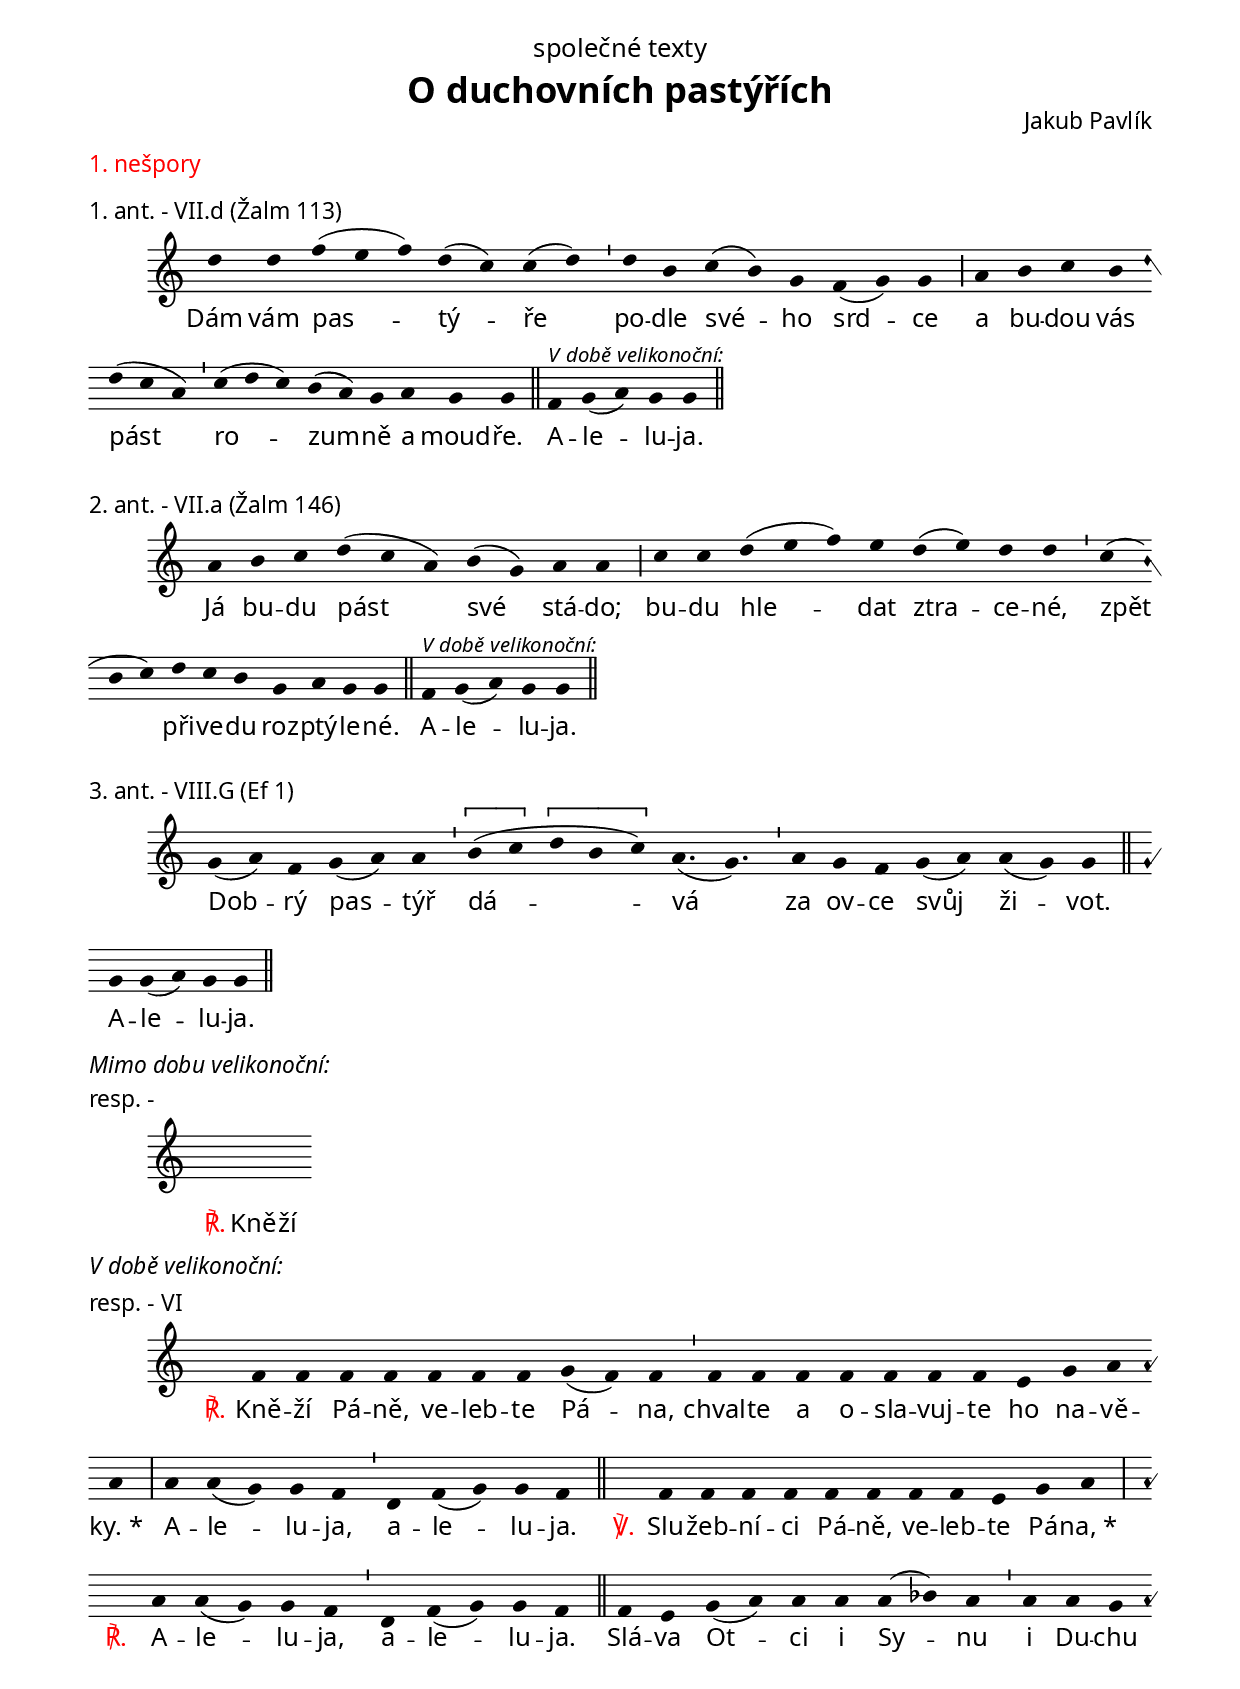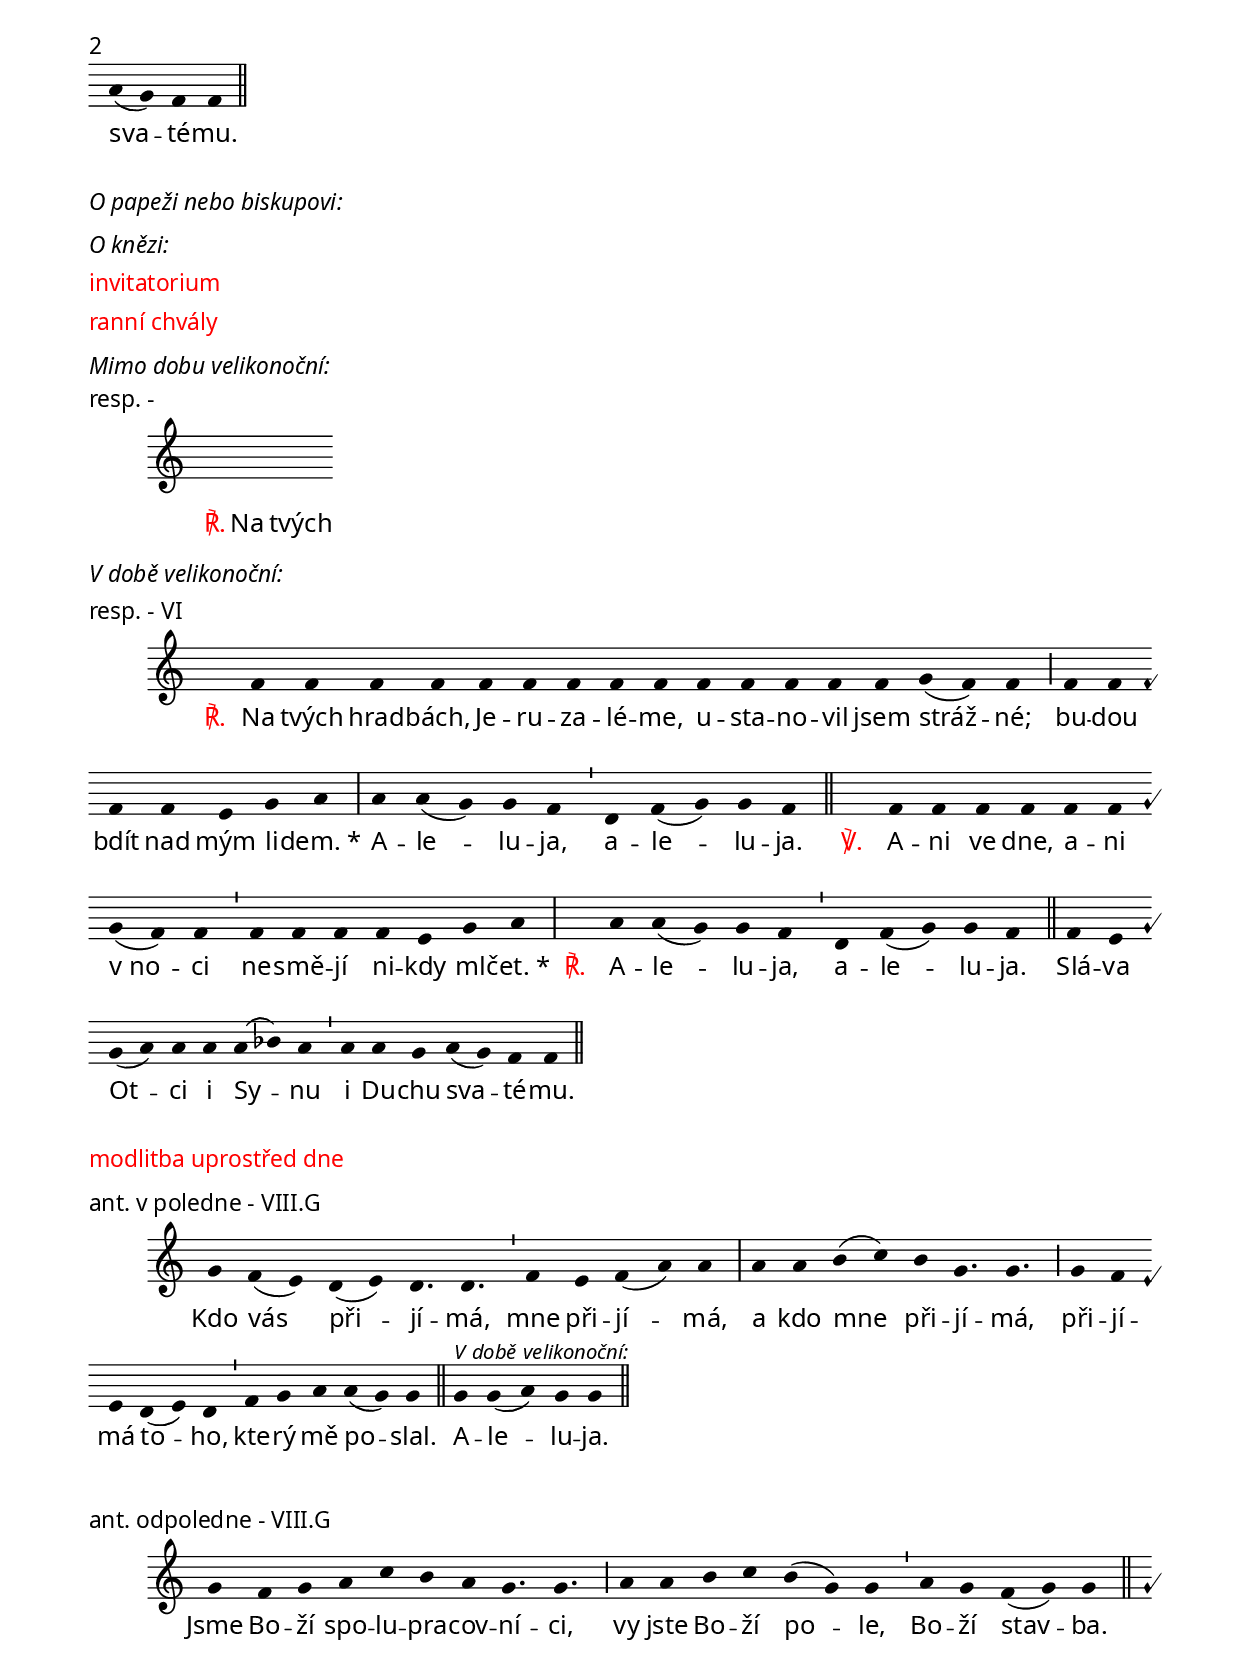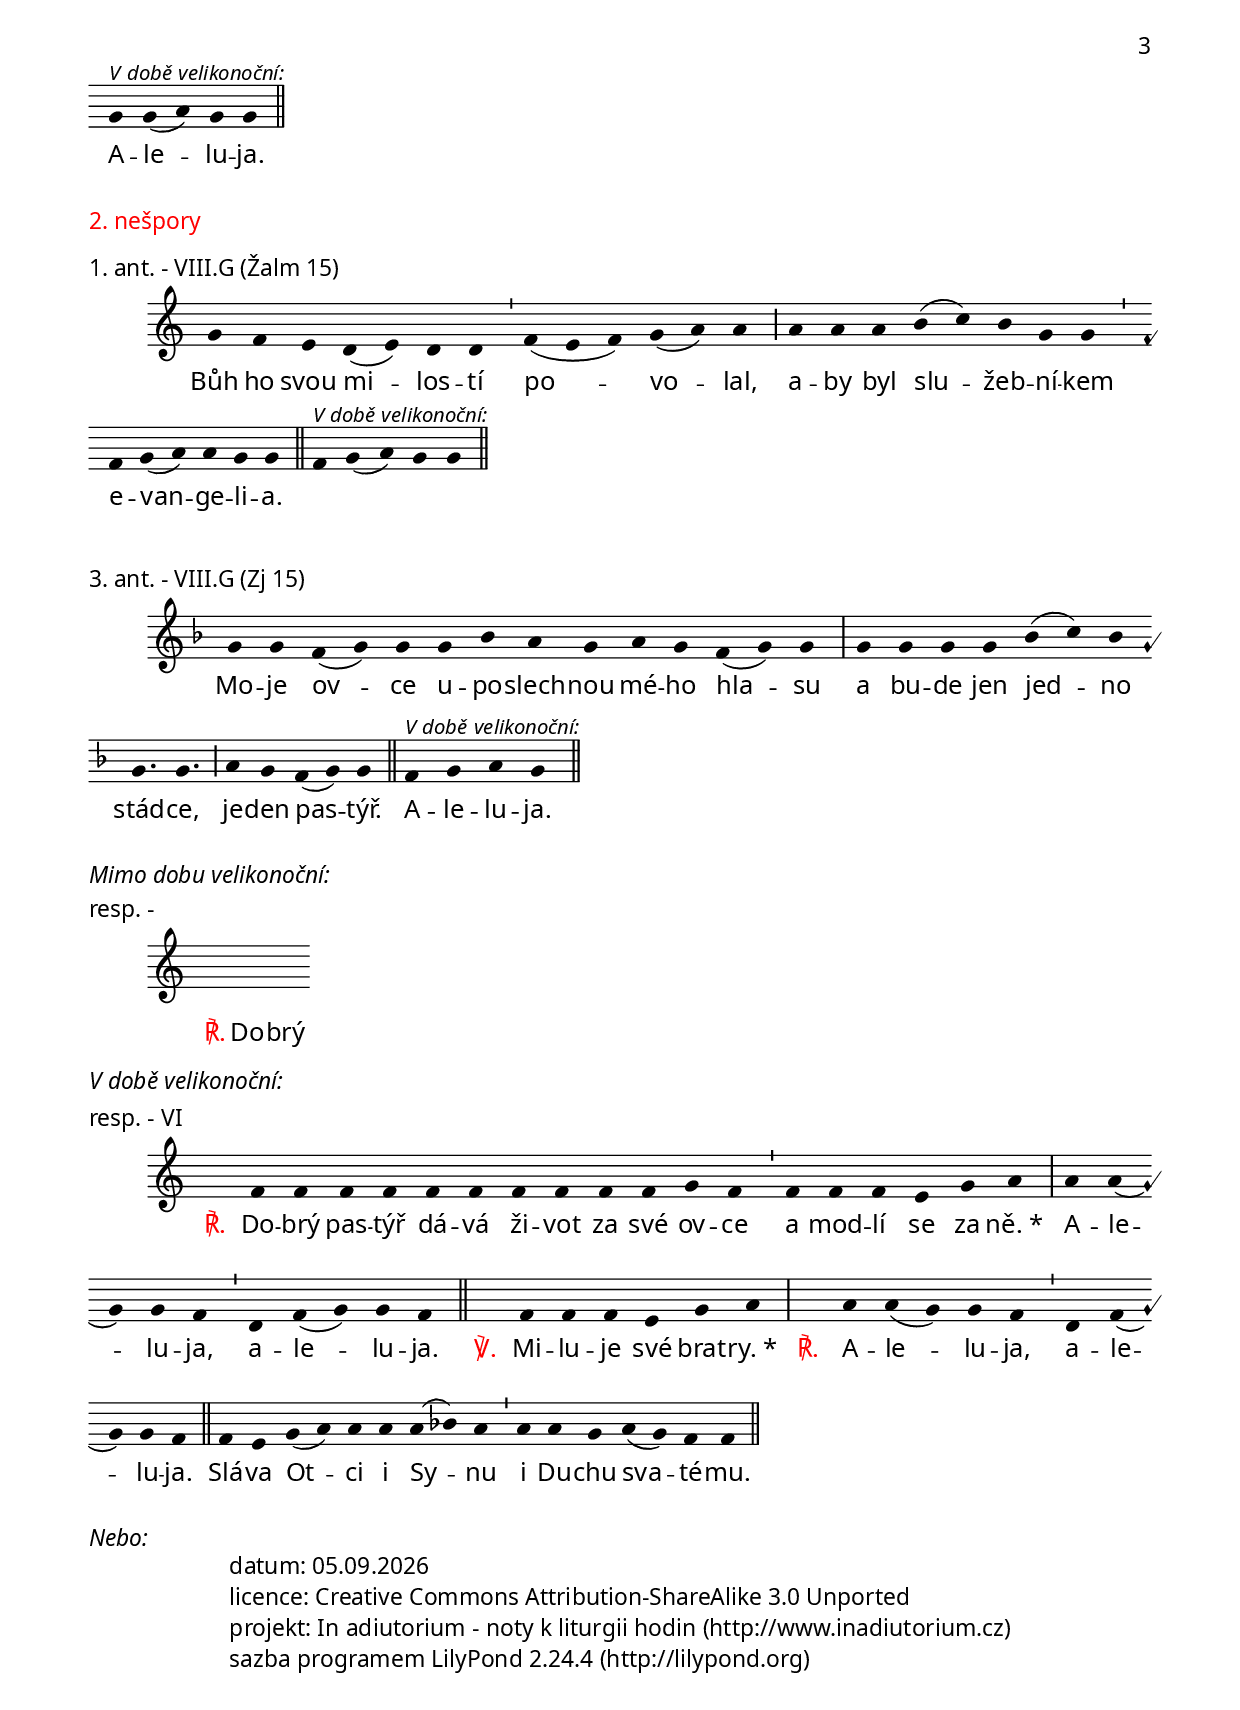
\version "2.15.39"

\include "../spolecne.ly"
\include "../dilyresponsorii.ly"

\header {
  title = \markup\titleCommune "O duchovních pastýřích"
  composer = "Jakub Pavlík"
}

\markup {\nadpisHodinka {"1. nešpory"}}

\score {
  \relative c'' {
    \choralniRezim
    d4 d f( e f) d( c) c( d) \barMin d b c( b) g f( g) g \barMaior
    a b c b d( c a) \barMin c( d c) b( a) g a g g \barFinalis
    
    f^\markup\rubrVelikAleluja g( a) g g \barFinalis
  }
  \addlyrics {
    Dám vám pas -- tý -- ře po -- dle své -- ho srd -- ce
    a bu -- dou vás pást ro -- zum -- ně a moud -- ře.
    
    A -- le -- lu -- ja.
  }
  \header {
    quid = "1. ant."
    modus = "VII"
    differentia = "d" 
    psalmus = "Žalm 113"
    id = ""
    piece = \markup {\sestavTitulek}
  }
}

\score {
  \relative c'' {
    \choralniRezim
    a4 b c d( c a) b( g) a a \barMaior
    c c d( e f) e d( e) d d \barMin
    c( b c) d c b g a g g \barFinalis
    
    f^\markup\rubrVelikAleluja g( a) g g \barFinalis
  }
  \addlyrics {
    Já bu -- du pást své stá -- do;
    bu -- du hle -- dat ztra -- ce -- né,
    zpět při -- ve -- du roz -- ptý -- le -- né.
    
    A -- le -- lu -- ja.
  }
  \header {
    quid = "2. ant."
    modus = "VII"
    differentia = "a" 
    psalmus = "Žalm 146"
    id = ""
    piece = \markup {\sestavTitulek}
  }
}

\score {
  \relative c'' {
    \choralniRezim
    g( a) f g( a) a \barMin
    \[ b( c \] \[ d b c) \] a4.( g) \barMin 
    a4 g f g( a) a( g) g \barFinalis
    g g( a) g g \barFinalis
  }
  \addlyrics {
    Dob -- rý pas -- týř
    dá -- vá za ov -- ce svůj ži -- vot.
    
    A -- le -- lu -- ja.
  }
  \header {
    quid = "3. ant."
    modus = "VIII"
    differentia = "G" 
    psalmus = "Ef 1"
    id = ""
    fons = "4. ne velik. cyk. B, 1. nešp., k Magnif., 2. část"
    piece = \markup {\sestavTitulek}
  }
}

\markup\italic{Mimo dobu velikonoční:}

\score {
  \relative c' {
    \choralniRezim
    
    % R
    \neviditelna a
    
    % V
    \neviditelna a
    
    % R
    \neviditelna a
    
    % Slava
  }
  \addlyrics {
    \Response Kně -- ží Pá -- ně, ve -- leb -- te Pá -- na,_*
    chval -- te a o -- sla -- vuj -- te ho na -- vě -- ky.
    \Verse Slu -- žeb -- ní -- ci Pá -- ně, ve -- leb -- te Pá -- na,_*
    \Response chval -- te a o -- sla -- vuj -- te ho na -- vě -- ky.
    \textRespDoxologie
  }
  \header {
    quid = "resp."
    modus = ""
    id = ""
    piece = \markup {\sestavTitulekResp}
  }
}

\markup\italic{V době velikonoční:}

\score {
  \relative c' {
    \choralniRezim
    
    % R
    \neviditelna f
    f4 f f f f f f g( f) f \barMin
    f f f f f f f e g a a \barMax
    \respVIalelujaResponsum \barFinalis
    % V
    \neviditelna f
    f4 f f f f f f f e g a \barMax
    % R
    \neviditelna a
    \respVIalelujaResponsum \barFinalis
    % Slava
    \respVIalelujaDoxologie \barFinalis
  }
  \addlyrics {
    \Response Kně -- ží Pá -- ně, ve -- leb -- te Pá -- na,
    chval -- te a o -- sla -- vuj -- te ho na -- vě -- ky._* \textRespAleluja
    \Verse Slu -- žeb -- ní -- ci Pá -- ně, ve -- leb -- te Pá -- na,_*
    \Response \textRespAleluja
    \textRespDoxologie
  }
  \header {
    quid = "resp."
    modus = "VI"
    id = ""
    piece = \markup {\sestavTitulekResp}
  }
} 

\markup\italic{O papeži nebo biskupovi:}

\score {
  \relative c' {
    \choralniRezim
    
  }
  \addlyrics {
    Ty jsi kněz nej -- vyš -- ší -- ho,
    zr -- cad -- lo ctnos -- ti,
    do -- brý pas -- týř své -- ho li -- du:
    v_to -- bě má Bůh za -- lí -- be -- ní.
    
    A -- le -- lu -- ja.
  }
  \header {
    quid = "ant. k Magnificat"
    modus = ""
    differentia = "" 
    psalmus = ""
    id = ""
    piece = \markup {\sestavTitulekBezZalmu}
  }
}

\markup\italic{O knězi:}

\score {
  \relative c' {
    \choralniRezim
    
  }
  \addlyrics {
    Pro všech -- ny jsem se stal vším,
    a -- bych stůj co stůj za -- chrá -- nil a -- spoň něk -- te -- ré.
    
    A -- le -- lu -- ja.
  }
  \header {
    quid = "ant. k Benedictus"
    modus = ""
    differentia = "" 
    psalmus = ""
    id = ""
    piece = \markup {\sestavTitulekBezZalmu}
  }
}

\markup {\nadpisHodinka {"invitatorium"}}

\score {
  \relative c' {
    \choralniRezim
    
  }
  \addlyrics {
    Pojď -- me, klaň -- me se Kris -- tu,
    na -- še -- mu Pá -- nu;
    on je nej -- vyš -- ší Pas -- týř círk -- ve.
    
    A -- le -- lu -- ja.
  }
  \header {
    quid = "ant."
    modus = ""
    differentia = "" 
    psalmus = ""
    id = ""
    piece = \markup {\sestavTitulekBezZalmu}
  }
}

\markup {\nadpisHodinka {"ranní chvály"}}

\score {
  \relative c' {
    \choralniRezim
    
  }
  \addlyrics {
    Vy jste svět -- lo svě -- ta.
    Ne -- mů -- že se skrýt
    měs -- to po -- lo -- že -- né na ho --- ře.
  }
  \header {
    quid = "1. ant."
    modus = ""
    differentia = "" 
    psalmus = "Žalm 63"
    id = ""
    piece = \markup {\sestavTitulek}
  }
}

\score {
  \relative c' {
    \choralniRezim
    
  }
  \addlyrics {
    Tak ať va -- še svět -- lo sví -- tí li -- dem,
    a -- by vi -- dě -- li va -- še dob -- ré skut -- ky
    a ve -- le -- bi -- li va -- še -- ho Ot -- ce v_ne -- be -- sích.
    
    A -- le -- lu -- ja.
  }
  \header {
    quid = "2. ant."
    modus = ""
    differentia = "" 
    psalmus = "Dan 3-III"
    id = ""
    piece = \markup {\sestavTitulek}
  }
}

\score {
  \relative c' {
    \choralniRezim
    
  }
  \addlyrics {
    Bo -- ží slo -- vo je pl -- né ži -- vo -- ta a sí -- ly,
    os -- třej -- ší než kaž -- dý dvoj -- seč -- ný meč.
    
    A -- le -- lu -- ja.
  }
  \header {
    quid = "3. ant."
    modus = ""
    differentia = "" 
    psalmus = "Žalm 149"
    id = ""
    piece = \markup {\sestavTitulek}
  }
}

\markup\italic{Mimo dobu velikonoční:}

\score {
  \relative c' {
    \choralniRezim
    
    % R
    \neviditelna a
    
    % V
    \neviditelna a
    
    % R
    \neviditelna a
    
    % Slava
  }
  \addlyrics {
    \Response Na tvých hrad -- bách, Je -- ru -- za -- lé -- me,
    u -- sta -- no -- vil jsem stráž -- né;_*
    bu -- dou bdít nad mým li -- dem.
    \Verse A -- ni ve dne, a -- ni v_no -- ci
    ne -- smě -- jí ni -- kdy ml -- čet;_*
    \Response bu -- dou bdít nad mým li -- dem.
    \textRespDoxologie
  }
  \header {
    quid = "resp."
    modus = ""
    id = ""
    piece = \markup {\sestavTitulekResp}
  }
}

\markup\italic{V době velikonoční:}

\score {
  \relative c' {
    \choralniRezim
    
    % R
    \neviditelna f
    f4 f f f f f f f f f f f f f g( f) f \barMaior
    f f f f e g a \barMax
    \respVIalelujaResponsum \barFinalis
    % V
    \neviditelna f
    f4 f f f f f g( f) f \barMin f f f f e g a \barMax
    % R
    \neviditelna a
    \respVIalelujaResponsum \barFinalis
    % Slava
    \respVIalelujaDoxologie \barFinalis
  }
  \addlyrics {
    \Response Na tvých hrad -- bách, Je -- ru -- za -- lé -- me,
    u -- sta -- no -- vil jsem stráž -- né;
    bu -- dou bdít nad mým li -- dem._* \textRespAleluja
    \Verse A -- ni ve dne, a -- ni v_no -- ci
    ne -- smě -- jí ni -- kdy ml -- čet._*
    \Response \textRespAleluja
    \textRespDoxologie
  }
  \header {
    quid = "resp."
    modus = "VI"
    id = ""
    piece = \markup {\sestavTitulekResp}
  }
} 

\score {
  \relative c' {
    \choralniRezim
    
  }
  \addlyrics {
    Ne -- bu -- de -- te to vy,
    kdo bu -- de -- te mlu -- vit,
    a -- le bu -- de skr -- ze vás pro -- mlou -- vat
    Duch va -- še -- ho Ot -- ce.
  }
  \header {
    quid = "ant. k Benedictus"
    modus = ""
    differentia = "" 
    psalmus = ""
    id = ""
    piece = \markup {\sestavTitulekBezZalmu}
  }
}

\markup {\nadpisHodinka {"modlitba uprostřed dne"}}

\score {
  \relative c' {
    \choralniRezim
    
  }
  \addlyrics {
    Ot -- če, ja -- ko jsi mne po -- slal do svě -- ta,
    tak i já jsem je po -- slal do svě -- ta.
  }
  \header {
    quid = "ant. dopoledne"
    modus = ""
    differentia = "" 
    psalmus = ""
    id = ""
    piece = \markup {\sestavTitulekBezZalmu}
  }
}

\score {
  \relative c'' {
    \choralniRezim
    g f( e) d( e) d4. d \barMin f4 e f( a) a \barMax
    a a b( c) b g4. g \barMaior
    g4 f e d( e) d \barMin f g a a( g) g \barFinalis
    
    g^\markup\rubrVelikAleluja g( a) g g \barFinalis
  }
  \addlyrics {
    Kdo vás při -- jí -- má, mne při -- jí -- má,
    a kdo mne při -- jí -- má, 
    při -- jí -- má to -- ho, kte -- rý mě po -- slal.
    
    A -- le -- lu -- ja.
  }
  \header {
    quid = "ant. v poledne"
    modus = "VIII"
    differentia = "G" 
    psalmus = ""
    id = ""
    fons = "Cyril a Metoděj, v poledne; doplněno aleluja"
    piece = \markup {\sestavTitulekBezZalmu}
  }
}

\score {
  \relative c'' {
    \choralniRezim
    g4 f g a c b a g4. g \barMaior
    a4 a b c b( g) g \barMin a g f( g) g \barFinalis
    
    g^\markup\rubrVelikAleluja g( a) g g \barFinalis
  }
  \addlyrics {
    Jsme Bo -- ží spo -- lu -- pra -- cov -- ní -- ci,
    vy jste Bo -- ží po -- le, Bo -- ží stav -- ba.
    
    A -- le -- lu -- ja.
  }
  \header {
    quid = "ant. odpoledne"
    modus = "VIII"
    differentia = "G" 
    psalmus = ""
    id = ""
    fons = "Cyril a Metoděj, v poledne; doplněno aleluja"
    piece = \markup {\sestavTitulekBezZalmu}
  }
}

\markup {\nadpisHodinka {"2. nešpory"}}

\score {
  \relative c'' {
    \choralniRezim
    g f e d( e) d d \barMin f( e f) g( a) a \barMaior
    a a a b( c) b g g \barMin f g( a) a g g \barFinalis
    
    f^\markup\rubrVelikAleluja g( a) g g \barFinalis
  }
  \addlyrics {
    Bůh ho svou mi -- los -- tí po -- vo -- lal,
    a -- by byl slu -- žeb -- ní -- kem e -- van -- ge -- li -- a.
  }
  \header {
    quid = "1. ant."
    modus = "VIII"
    differentia = "G" 
    psalmus = "Žalm 15"
    id = ""
    fons = "Cyril a Metoděj, dopoledne; úprava textu z pl. do sg. + doplněno aleluja"
    piece = \markup {\sestavTitulek}
  }
}

\score {
  \relative c' {
    \choralniRezim
    
  }
  \addlyrics {
    Věr -- ný a roz -- váž -- ný slu -- žeb -- ník,
    kte -- ré -- ho Pán u -- sta -- no -- vil
    nad svou če -- le -- dí.
  }
  \header {
    quid = "2. ant."
    modus = ""
    differentia = "" 
    psalmus = "Žalm 112"
    id = ""
    piece = \markup {\sestavTitulek}
  }
}

\score {
  \relative c'' {
    \key f \major
    \choralniRezim
    g4 g f( g) g g bes a g a g f( g) g \barMax
    g g g g bes( c) bes g4. g \barMaior
    a4 g f( g) g \barFinalis
    
    f^\markup\rubrVelikAleluja g a g \barFinalis
  }
  \addlyrics {
    Mo -- je ov -- ce u -- po -- slech -- nou mé -- ho hla -- su
    a bu -- de jen jed -- no stád -- ce, 
    je -- den pas -- týř.
    
    A -- le -- lu -- ja.
  }
  \header {
    quid = "3. ant."
    modus = "VIII"
    differentia = "G" 
    psalmus = "Zj 15"
    id = ""
    fons = "Cyril a Metoděj, 2. nešp., 3. ant.; doplněno aleluja"
    piece = \markup {\sestavTitulek}
  }
}

\markup\italic{Mimo dobu velikonoční:}

\score {
  \relative c' {
    \choralniRezim
    
    % R
    \neviditelna a
    
    % V
    \neviditelna a
    
    % R
    \neviditelna a
    
    % Slava
  }
  \addlyrics {
    \Response Do -- brý pas -- týř dá -- vá ži -- vot za své ov -- ce_*
    a mod -- lí se za ně.
    \Verse Mi -- lu -- je své brat -- ry_*
    \Response a mod -- lí se za ně.
    \textRespDoxologie
  }
  \header {
    quid = "resp."
    modus = ""
    id = ""
    piece = \markup {\sestavTitulekResp}
  }
}

\markup\italic{V době velikonoční:}

\score {
  \relative c' {
    \choralniRezim
    
    % R
    \neviditelna f
    f4 f f f f f f f f f g f \barMin f f f e g a \barMax
    \respVIalelujaResponsum \barFinalis
    % V
    \neviditelna f
    f4 f f e g a \barMax
    % R
    \neviditelna a
    \respVIalelujaResponsum \barFinalis
    % Slava
    \respVIalelujaDoxologie \barFinalis
  }
  \addlyrics {
    \Response Do -- brý pas -- týř dá -- vá ži -- vot za své ov -- ce
    a mod -- lí se za ně._* \textRespAleluja
    \Verse Mi -- lu -- je své brat -- ry._*
    \Response \textRespAleluja
    \textRespDoxologie
  }
  \header {
    quid = "resp."
    modus = "VI"
    id = ""
    piece = \markup {\sestavTitulekResp}
  }
} 

\score {
  \relative c' {
    \choralniRezim
    
  }
  \addlyrics {
    Sva -- tý \markup\with-color #red N 
    je ten věr -- ný a roz -- váž -- ný správ -- ce,
    kte -- ré -- ho Pán u -- sta -- no -- vil 
    nad svým slu -- žeb -- nic -- tvem,
    a -- by jim roz -- dá -- val po -- krm ži -- vo -- ta.
    
    A -- le -- lu -- ja.
  }
  \header {
    quid = "ant. k Magnificat"
    modus = ""
    differentia = "" 
    psalmus = ""
    id = ""
    piece = \markup {\sestavTitulekBezZalmu}
  }
}

\markup\italic{Nebo:}


\score {
  \relative c' {
    \choralniRezim
    
  }
  \addlyrics {
    Dě -- ku -- ji ti, Kris -- te, dob -- rý pas -- tý -- ři,
    žes mě do -- ve -- dl do ne -- bes -- ké slá -- vy;
    dej, ať na ní spo -- lu se mnou má po -- díl i stád -- ce,
    kte -- ré jsi mi svě -- řil.
    
    A -- le -- lu -- ja.
  }
  \header {
    quid = "ant. k Magnificat"
    modus = ""
    differentia = "" 
    psalmus = ""
    id = ""
    piece = \markup {\sestavTitulekBezZalmu}
  }
}